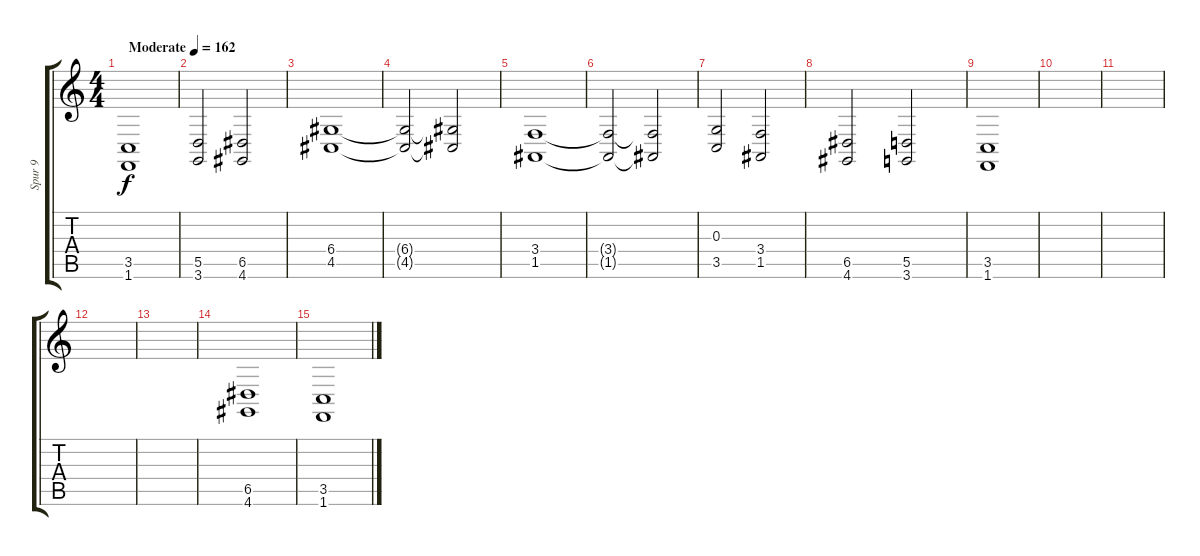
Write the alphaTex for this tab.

\track ("Spur 9" "Spur 9") {instrument tubularbells}
\staff {score tabs}
\tuning (E4 B3 G3 D3 A2 E2) {hide}
\ts (4 4)
\tempo (162 "Moderate")
\clef g2
\ks c
(3.5 1.6).1{dy f instrument tubularbells} |
(5.5 3.6).2 (6.5 4.6).2 |
(6.4 4.5).1 |
(6.4{t} 4.5{t}).2 (6.4{t} 4.5{t}).2 |
(3.4 1.5).1 |
(3.4{t} 1.5{t}).2 (3.4{t} 1.5{t}).2 |
(0.3 3.5).2 (3.4 1.5).2 |
(6.5 4.6).2 (5.5 3.6).2 |
(3.5 1.6).1 |
|
|
|
|
(6.5 4.6).1 |
(3.5 1.6).1
